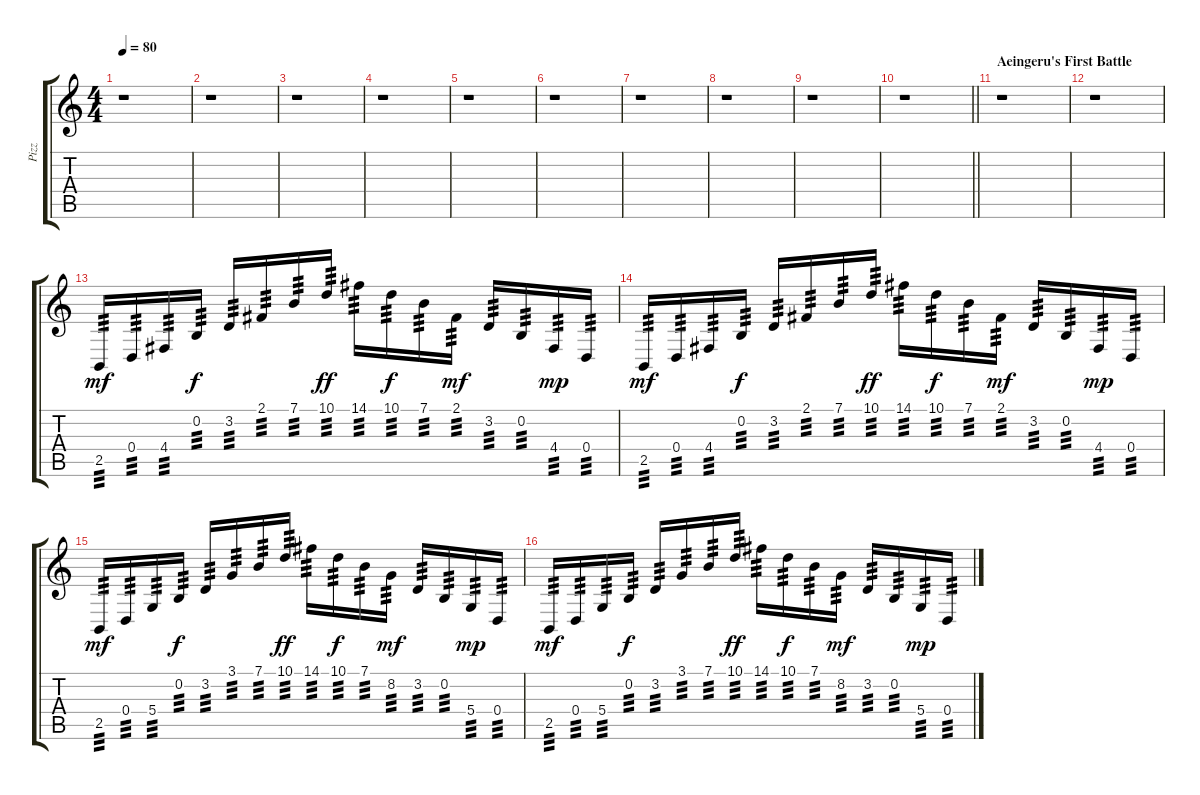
\track ("Pizz" "Pizz") {instrument pizzicatostrings}
\staff {score tabs}
\tuning (E4 B3 G3 D3 A2 E2) {hide}
\ts (4 4)
\tempo 80
\clef g2
\ks c
r.1{dy f} |
r.1 |
r.1 |
r.1 |
r.1 |
r.1 |
r.1 |
r.1 |
r.1 |
\barLineRight lightlight
r.1 |
\section ("" "Aeingeru's First Battle")
r.1 |
r.1 |
2.5.16{tp 3 dy mf volume 16 instrument synthstrings1} 0.4.16{tp 3} 4.4.16{tp 3} 0.2.16{tp 3 dy f} 3.2.16{tp 3} 2.1.16{tp 3} 7.1.16{tp 3} 10.1.16{tp 3 dy ff} 14.1.16{tp 3} 10.1.16{tp 3 dy f} 7.1.16{tp 3} 2.1.16{tp 3 dy mf} 3.2.16{tp 3} 0.2.16{tp 3} 4.4.16{tp 3 dy mp} 0.4.16{tp 3} |
2.5.16{tp 3 dy mf volume 16 instrument synthstrings1} 0.4.16{tp 3} 4.4.16{tp 3} 0.2.16{tp 3 dy f} 3.2.16{tp 3} 2.1.16{tp 3} 7.1.16{tp 3} 10.1.16{tp 3 dy ff} 14.1.16{tp 3} 10.1.16{tp 3 dy f} 7.1.16{tp 3} 2.1.16{tp 3 dy mf} 3.2.16{tp 3} 0.2.16{tp 3} 4.4.16{tp 3 dy mp} 0.4.16{tp 3} |
2.5.16{tp 3 dy mf instrument synthstrings1} 0.4.16{tp 3} 5.4.16{tp 3} 0.2.16{tp 3 dy f} 3.2.16{tp 3} 3.1.16{tp 3} 7.1.16{tp 3} 10.1.16{tp 3 dy ff} 14.1.16{tp 3} 10.1.16{tp 3 dy f} 7.1.16{tp 3} 8.2.16{tp 3 dy mf} 3.2.16{tp 3} 0.2.16{tp 3} 5.4.16{tp 3 dy mp} 0.4.16{tp 3} |
2.5.16{tp 3 dy mf instrument synthstrings1} 0.4.16{tp 3} 5.4.16{tp 3} 0.2.16{tp 3 dy f} 3.2.16{tp 3} 3.1.16{tp 3} 7.1.16{tp 3} 10.1.16{tp 3 dy ff} 14.1.16{tp 3} 10.1.16{tp 3 dy f} 7.1.16{tp 3} 8.2.16{tp 3 dy mf} 3.2.16{tp 3} 0.2.16{tp 3} 5.4.16{tp 3 dy mp} 0.4.16{tp 3}
